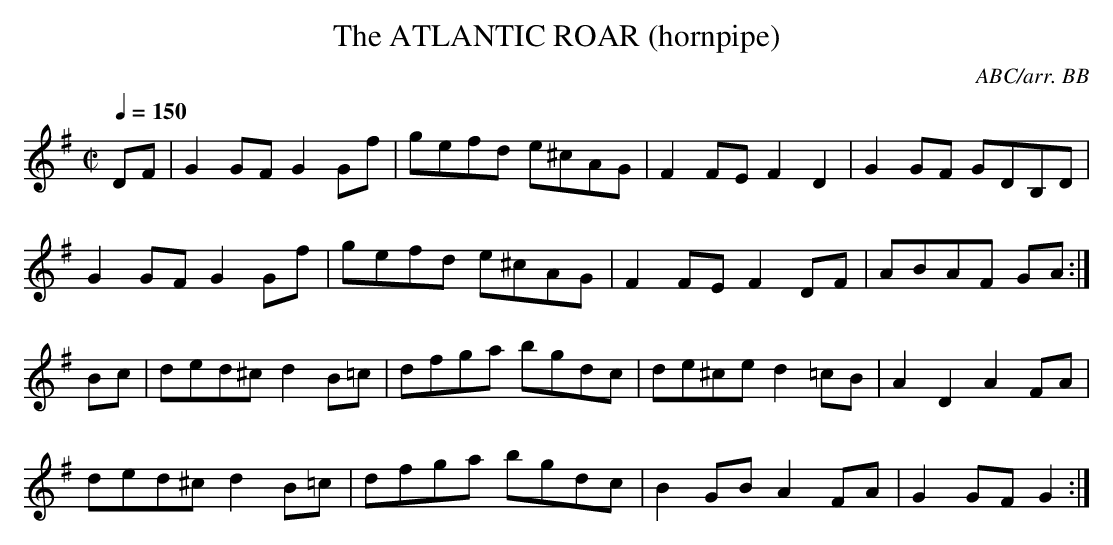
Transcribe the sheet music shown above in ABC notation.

X:1
T:ATLANTIC ROAR (hornpipe), The
C:ABC/arr. BB
Q:1/4=150
L:1/8
M:C|
K:G
DF|G2GF G2Gf|gefd e^cAG|F2FE F2D2|G2GF GDB,D|
G2GF G2Gf|gefd e^cAG|F2FE F2DF|ABAF GA:|
Bc|ded^c d2B=c|dfga bgdc|de^ce d2=cB|A2D2A2 FA|
ded^c d2B=c|dfga bgdc|B2GB A2FA|G2GF G2:|
